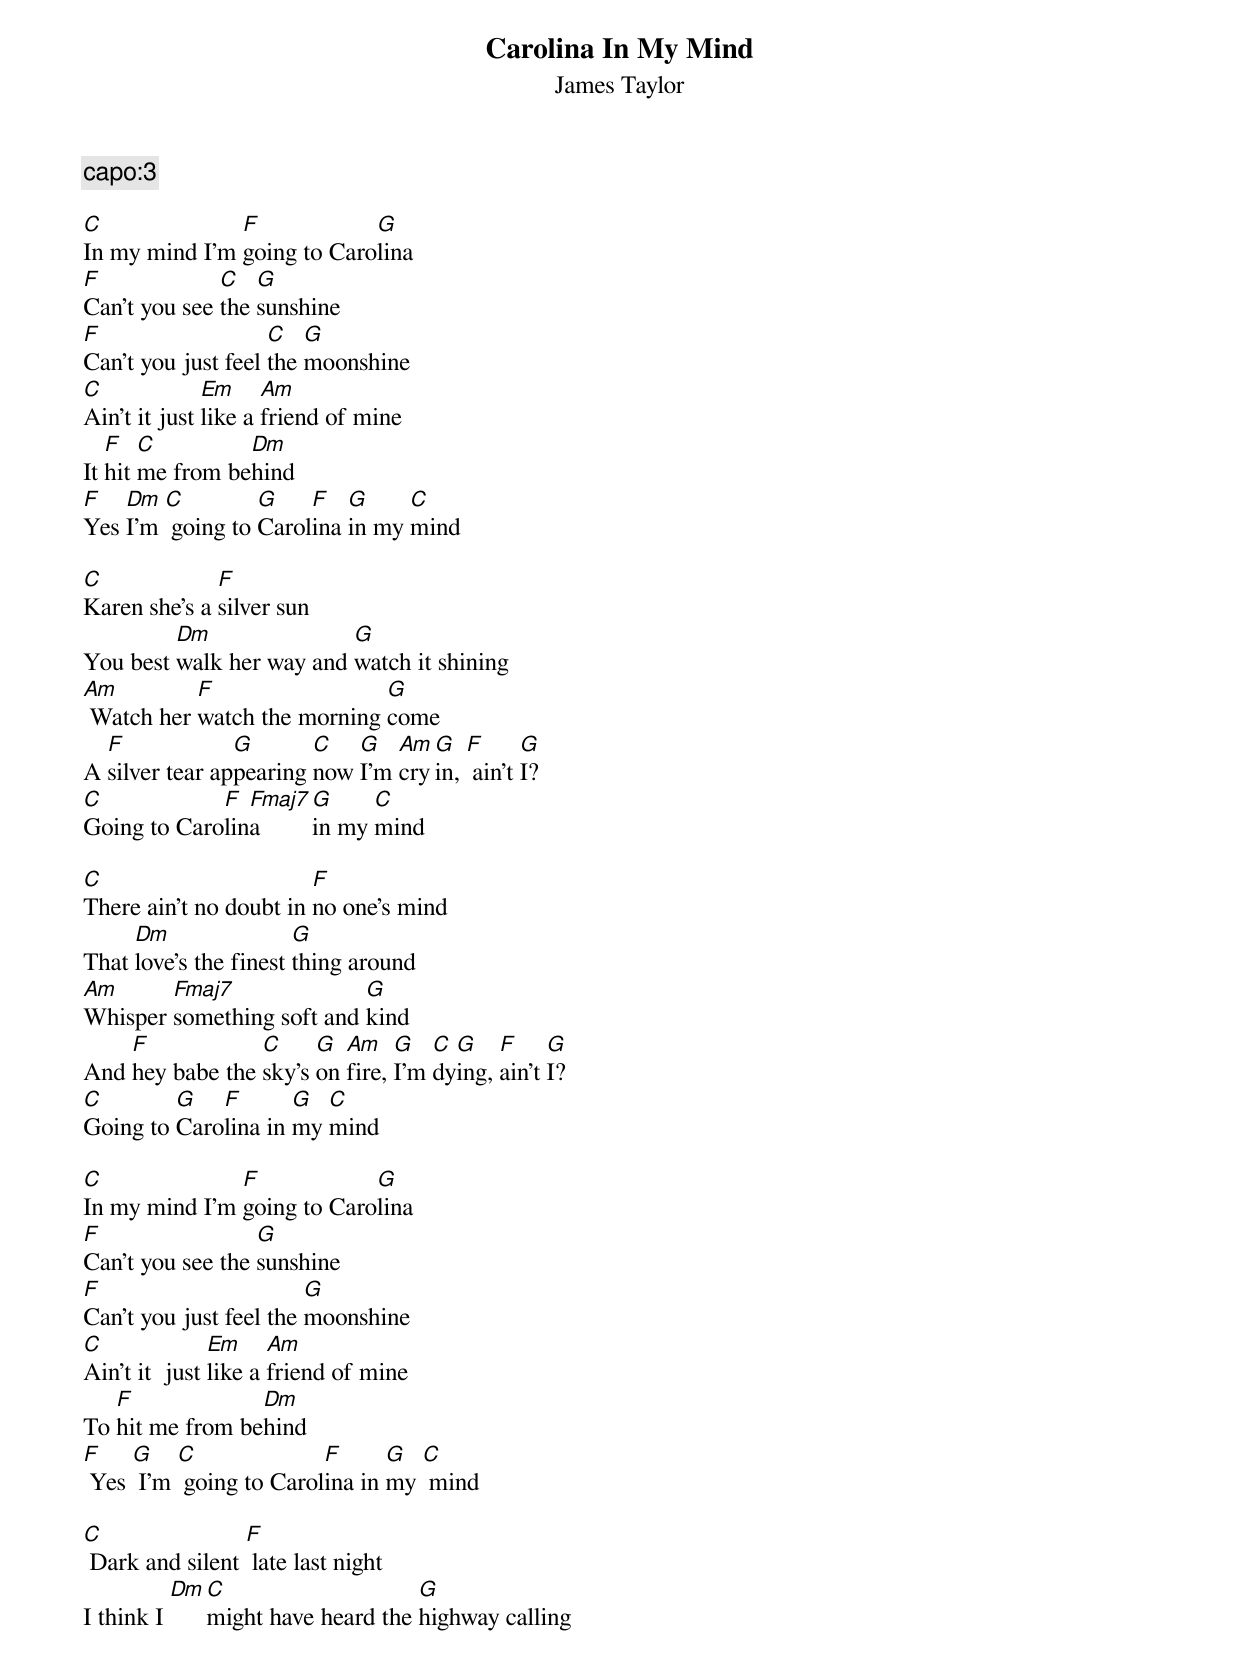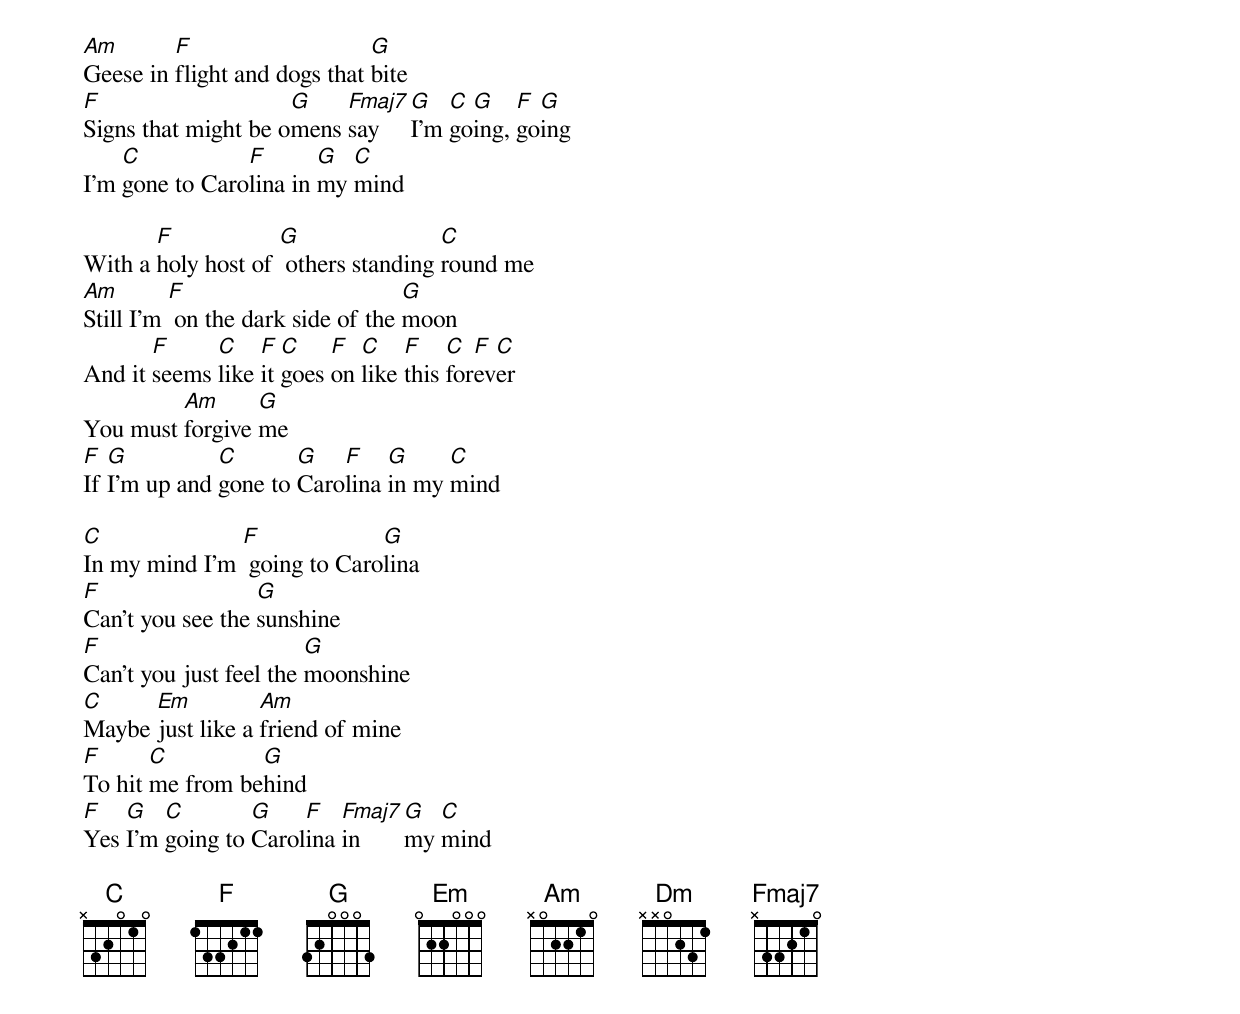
{title: Carolina In My Mind}
{subtitle: James Taylor}
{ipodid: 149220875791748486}
{c: capo:3}

[C]In my mind I'm [F]going to Caro[G]lina
[F]Can't you see [C]the [G]sunshine
[F]Can't you just feel [C]the [G]moonshine
[C]Ain't it just [Em]like a [Am]friend of mine
It [F]hit [C]me from be[Dm]hind
[F]Yes [Dm]I'm [C] going to [G]Carol[F]ina [G]in my [C]mind

[C]Karen she's a [F]silver sun
You best [Dm]walk her way and [G]watch it shining
[Am] Watch her [F]watch the morning [G]come
A [F]silver tear ap[G]pearing [C]now [G]I'm [Am]cry[G]in, [F] ain't [G]I?
[C]Going to Caro[F]lin[Fmaj7]a [G]in my [C]mind

[C]There ain't no doubt in [F]no one's mind
That [Dm]love's the finest [G]thing around
[Am]Whisper [Fmaj7]something soft and [G]kind
And [F]hey babe the [C]sky's [G]on [Am]fire, [G]I'm [C]dy[G]ing, [F]ain't [G]I?
[C]Going to [G]Caro[F]lina in [G]my [C]mind

[C]In my mind I'm [F]going to Caro[G]lina
[F]Can't you see the [G]sunshine
[F]Can't you just feel the [G]moonshine
[C]Ain't it  just [Em]like a [Am]friend of mine
To [F]hit me from be[Dm]hind
[F] Yes [G] I'm [C] going to Carol[F]ina in [G]my [C] mind

[C] Dark and silent [F] late last night
I think I [Dm][C]might have heard the [G]highway calling
[Am]Geese in [F]flight and dogs that [G]bite
[F]Signs that might be o[G]mens [Fmaj7]say [G]I’m [C]go[G]ing, [F]go[G]ing
I'm [C]gone to Caro[F]lina in [G]my [C]mind

With a [F]holy host of [G] others standing [C]round me
[Am]Still I'm [F] on the dark side of the [G]moon
And it [F]seems [C]like [F]it [C]goes [F]on [C]like [F]this [C]for[F]ev[C]er
You must [Am]forgive [G]me
[F]If [G]I'm up and [C]gone to [G]Caro[F]lina [G]in my [C]mind

[C]In my mind I'm [F] going to Caro[G]lina
[F]Can't you see the [G]sunshine
[F]Can't you just feel the [G]moonshine
[C]Maybe [Em]just like a [Am]friend of mine
[F]To hit [C]me from be[G]hind
[F]Yes [G]I'm [C]going to [G]Carol[F]ina [Fmaj7]in [G]my [C]mind

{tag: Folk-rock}
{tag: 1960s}
